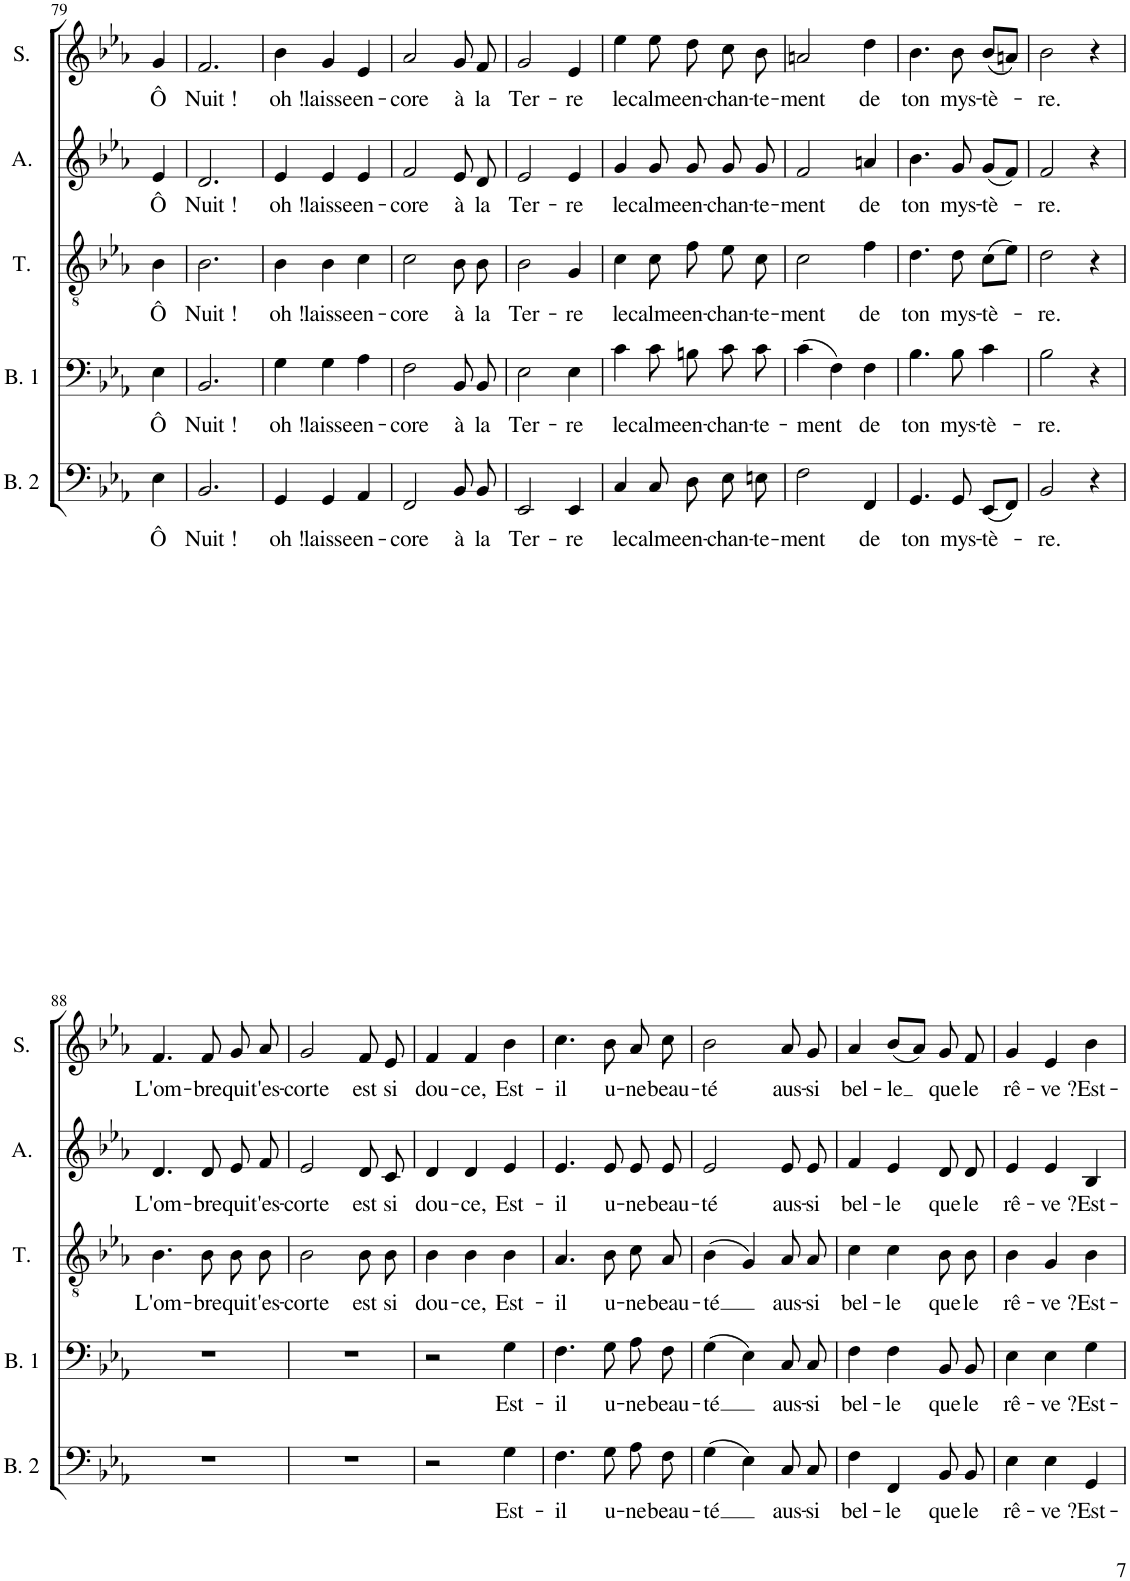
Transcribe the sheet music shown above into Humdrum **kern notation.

**kern	**text	**kern	**text	**kern	**text	**kern	**text	**kern	**text
*part5	*part5	*part4	*part4	*part3	*part3	*part2	*part2	*part1	*part1
*staff5	*staff5	*staff4	*staff4	*staff3	*staff3	*staff2	*staff2	*staff1	*staff1
*I"Basse 2	*	*I"Basse 1	*	*I"Ténor	*	*I"Alto	*	*I"Soprano	*
*I'B. 2	*	*I'B. 1	*	*I'T.	*	*I'A.	*	*I'S.	*
!!LO:PB:g=z
*clefF4	*	*clefF4	*	*clefGv2	*	*clefG2	*	*clefG2	*
*k[b-e-a-]	*	*k[b-e-a-]	*	*k[b-e-a-]	*	*k[b-e-a-]	*	*k[b-e-a-]	*
*M3/4	*	*M3/4	*	*M3/4	*	*M3/4	*	*M3/4	*
=79	=79	=79	=79	=79	=79	=79	=79	=79	=79
!	!LO:LY:b	!	!LO:LY:b	!	!LO:LY:b	!	!LO:LY:b	!	!LO:LY:b
4E-\	Ô	4E-\	Ô	4B-\	Ô	4e-/	Ô	4g/	Ô
=80	=80	=80	=80	=80	=80	=80	=80	=80	=80
!	!LO:LY:b	!	!LO:LY:b	!	!LO:LY:b	!	!LO:LY:b	!	!LO:LY:b
2.BB-/	Nuit !	2.BB-/	Nuit !	2.B-\	Nuit !	2.d/	Nuit !	2.f/	Nuit !
=81	=81	=81	=81	=81	=81	=81	=81	=81	=81
!	!LO:LY:b	!	!LO:LY:b	!	!LO:LY:b	!	!LO:LY:b	!	!LO:LY:b
4GG/	oh !	4G\	oh !	4B-\	oh !	4e-/	oh !	4b-\	oh !
!	!LO:LY:b	!	!LO:LY:b	!	!LO:LY:b	!	!LO:LY:b	!	!LO:LY:b
4GG/	laisse	4G\	laisse	4B-\	laisse	4e-/	laisse	4g/	laisse
!	!LO:LY:b	!	!LO:LY:b	!	!LO:LY:b	!	!LO:LY:b	!	!LO:LY:b
4AA-/	en-	4A-\	en-	4c\	en-	4e-/	en-	4e-/	en-
=82	=82	=82	=82	=82	=82	=82	=82	=82	=82
!	!LO:LY:b	!	!LO:LY:b	!	!LO:LY:b	!	!LO:LY:b	!	!LO:LY:b
2FF/	-core	2F\	-core	2c\	-core	2f/	-core	2a-/	-core
!	!LO:LY:b	!	!LO:LY:b	!	!LO:LY:b	!	!LO:LY:b	!	!LO:LY:b
8BB-/	à	8BB-/L	à	8B-\	à	8e-/	à	8g/	à
!	!LO:LY:b	!	!LO:LY:b	!	!LO:LY:b	!	!LO:LY:b	!	!LO:LY:b
8BB-/	la	8BB-/J	la	8B-\	la	8d/	la	8f/	la
=83	=83	=83	=83	=83	=83	=83	=83	=83	=83
!	!LO:LY:b	!	!LO:LY:b	!	!LO:LY:b	!	!LO:LY:b	!	!LO:LY:b
2EE-/	Ter-	2E-\	Ter-	2B-\	Ter-	2e-/	Ter-	2g/	Ter-
!	!LO:LY:b	!	!LO:LY:b	!	!LO:LY:b	!	!LO:LY:b	!	!LO:LY:b
4EE-/	-re	4E-\	-re	4G/	-re	4e-/	-re	4e-/	-re
=84	=84	=84	=84	=84	=84	=84	=84	=84	=84
!	!LO:LY:b	!	!LO:LY:b	!	!LO:LY:b	!	!LO:LY:b	!	!LO:LY:b
4C/	le	4c\	le	4c\	le	4g/	le	4ee-\	le
!	!LO:LY:b	!	!LO:LY:b	!	!LO:LY:b	!	!LO:LY:b	!	!LO:LY:b
8C/	calme	8c\L	calme	8c\	calme	8g/	calme	8ee-\	calme
!	!LO:LY:b	!	!LO:LY:b	!	!LO:LY:b	!	!LO:LY:b	!	!LO:LY:b
8D\	en-	8Bn\J	en-	8f\	en-	8g/	en-	8dd\	en-
!	!LO:LY:b	!	!LO:LY:b	!	!LO:LY:b	!	!LO:LY:b	!	!LO:LY:b
8E-\	-chan-	8c\L	-chan-	8e-\	-chan-	8g/	-chan-	8cc\	-chan-
!	!LO:LY:b	!	!LO:LY:b	!	!LO:LY:b	!	!LO:LY:b	!	!LO:LY:b
8En\	-te-	8c\J	-te-	8c\	-te-	8g/	-te-	8b-\	-te-
=85	=85	=85	=85	=85	=85	=85	=85	=85	=85
!	!LO:LY:b	!	!LO:LY:b	!	!LO:LY:b	!	!LO:LY:b	!	!LO:LY:b
2F\	-ment	(4c\	-ment	2c\	-ment	2f/	-ment	2an/	-ment
.	.	4F\)	.	.	.	.	.	.	.
!	!LO:LY:b	!	!LO:LY:b	!	!LO:LY:b	!	!LO:LY:b	!	!LO:LY:b
4FF/	de	4F\	de	4f\	de	4an/	de	4dd\	de
=86	=86	=86	=86	=86	=86	=86	=86	=86	=86
!	!LO:LY:b	!	!LO:LY:b	!	!LO:LY:b	!	!LO:LY:b	!	!LO:LY:b
4.GG/	ton	4.B-\	ton	4.d\	ton	4.b-\	ton	4.b-\	ton
!	!LO:LY:b	!	!LO:LY:b	!	!LO:LY:b	!	!LO:LY:b	!	!LO:LY:b
8GG/	mys-	8B-\	mys-	8d\	mys-	8g/	mys-	8b-\	mys-
!	!LO:LY:b	!	!LO:LY:b	!	!LO:LY:b	!	!LO:LY:b	!	!LO:LY:b
(8EE-/L	-tè-	4c\	-tè-	(8c\L	-tè-	(8g/L	-tè-	(8b-/L	-tè-
8FF/J)	.	.	.	8e-\J)	.	8f/J)	.	8an/J)	.
=87	=87	=87	=87	=87	=87	=87	=87	=87	=87
!	!LO:LY:b	!	!LO:LY:b	!	!LO:LY:b	!	!LO:LY:b	!	!LO:LY:b
2BB-/	-re.	2B-\	-re.	2d\	-re.	2f/	-re.	2b-\	-re.
4r	.	4r	.	4r	.	4r	.	4r	.
!!LO:LB:g=z
=88	=88	=88	=88	=88	=88	=88	=88	=88	=88
!	!	!	!	!	!LO:LY:b	!	!LO:LY:b	!	!LO:LY:b
2.r	.	2.r	.	4.B-\	L'om-	4.d/	L'om-	4.f/	L'om-
!	!	!	!	!	!LO:LY:b	!	!LO:LY:b	!	!LO:LY:b
.	.	.	.	8B-\	-bre	8d/	-bre	8f/	-bre
!	!	!	!	!	!LO:LY:b	!	!LO:LY:b	!	!LO:LY:b
.	.	.	.	8B-\	qui	8e-/	qui	8g/	qui
!	!	!	!	!	!LO:LY:b	!	!LO:LY:b	!	!LO:LY:b
.	.	.	.	8B-\	t'es-	8f/	t'es-	8a-/	t'es-
=89	=89	=89	=89	=89	=89	=89	=89	=89	=89
!	!	!	!	!	!LO:LY:b	!	!LO:LY:b	!	!LO:LY:b
2.r	.	2.r	.	2B-\	-corte	2e-/	-corte	2g/	-corte
!	!	!	!	!	!LO:LY:b	!	!LO:LY:b	!	!LO:LY:b
.	.	.	.	8B-\	est	8d/	est	8f/	est
!	!	!	!	!	!LO:LY:b	!	!LO:LY:b	!	!LO:LY:b
.	.	.	.	8B-\	si	8c/	si	8e-/	si
=90	=90	=90	=90	=90	=90	=90	=90	=90	=90
!	!	!	!	!	!LO:LY:b	!	!LO:LY:b	!	!LO:LY:b
2r	.	2r	.	4B-\	dou-	4d/	dou-	4f/	dou-
!	!	!	!	!	!LO:LY:b	!	!LO:LY:b	!	!LO:LY:b
.	.	.	.	4B-\	-ce,	4d/	-ce,	4f/	-ce,
!	!LO:LY:b	!	!LO:LY:b	!	!LO:LY:b	!	!LO:LY:b	!	!LO:LY:b
4G\	Est-	4G\	Est-	4B-\	Est-	4e-/	Est-	4b-\	Est-
=91	=91	=91	=91	=91	=91	=91	=91	=91	=91
!	!LO:LY:b	!	!LO:LY:b	!	!LO:LY:b	!	!LO:LY:b	!	!LO:LY:b
4.F\	-il	4.F\	-il	4.A-/	-il	4.e-/	-il	4.cc\	-il
!	!LO:LY:b	!	!LO:LY:b	!	!LO:LY:b	!	!LO:LY:b	!	!LO:LY:b
8G\	u-	8G\	u-	8B-\	u-	8e-/	u-	8b-\	u-
!	!LO:LY:b	!	!LO:LY:b	!	!LO:LY:b	!	!LO:LY:b	!	!LO:LY:b
8A-\	-ne	8A-\L	-ne	8c\	-ne	8e-/	-ne	8a-/	-ne
!	!LO:LY:b	!	!LO:LY:b	!	!LO:LY:b	!	!LO:LY:b	!	!LO:LY:b
8F\	beau-	8F\J	beau-	8A-/	beau-	8e-/	beau-	8cc\	beau-
=92	=92	=92	=92	=92	=92	=92	=92	=92	=92
!	!LO:LY:b	!	!LO:LY:b	!	!LO:LY:b	!	!LO:LY:b	!	!LO:LY:b
(4G\	-té	(4G\	-té	(4B-\	-té	2e-/	-té	2b-\	-té
4E-\)	.	4E-\)	.	4G/)	.	.	.	.	.
!	!LO:LY:b	!	!LO:LY:b	!	!LO:LY:b	!	!LO:LY:b	!	!LO:LY:b
8C/	aus-	8C/L	aus-	8A-/	aus-	8e-/	aus-	8a-/	aus-
!	!LO:LY:b	!	!LO:LY:b	!	!LO:LY:b	!	!LO:LY:b	!	!LO:LY:b
8C/	-si	8C/J	-si	8A-/	-si	8e-/	-si	8g/	-si
=93	=93	=93	=93	=93	=93	=93	=93	=93	=93
!	!LO:LY:b	!	!LO:LY:b	!	!LO:LY:b	!	!LO:LY:b	!	!LO:LY:b
4F\	bel-	4F\	bel-	4c\	bel-	4f/	bel-	4a-/	bel-
!	!LO:LY:b	!	!LO:LY:b	!	!LO:LY:b	!	!LO:LY:b	!	!LO:LY:b
4FF/	-le	4F\	-le	4c\	-le	4e-/	-le	(8b-/L	-le
.	.	.	.	.	.	.	.	8a-/J)	.
!	!LO:LY:b	!	!LO:LY:b	!	!LO:LY:b	!	!LO:LY:b	!	!LO:LY:b
8BB-/	que	8BB-/L	que	8B-\	que	8d/	que	8g/	que
!	!LO:LY:b	!	!LO:LY:b	!	!LO:LY:b	!	!LO:LY:b	!	!LO:LY:b
8BB-/	le	8BB-/J	le	8B-\	le	8d/	le	8f/	le
=94	=94	=94	=94	=94	=94	=94	=94	=94	=94
!	!LO:LY:b	!	!LO:LY:b	!	!LO:LY:b	!	!LO:LY:b	!	!LO:LY:b
4E-\	rê-	4E-\	rê-	4B-\	rê-	4e-/	rê-	4g/	rê-
!	!LO:LY:b	!	!LO:LY:b	!	!LO:LY:b	!	!LO:LY:b	!	!LO:LY:b
4E-\	-ve ?	4E-\	-ve ?	4G/	-ve ?	4e-/	-ve ?	4e-/	-ve ?
!	!LO:LY:b	!	!LO:LY:b	!	!LO:LY:b	!	!LO:LY:b	!	!LO:LY:b
4GG/	Est-	4G\	Est-	4B-\	Est-	4B-/	Est-	4b-\	Est-
=	=	=	=	=	=	=	=	=	=
*-	*-	*-	*-	*-	*-	*-	*-	*-	*-
